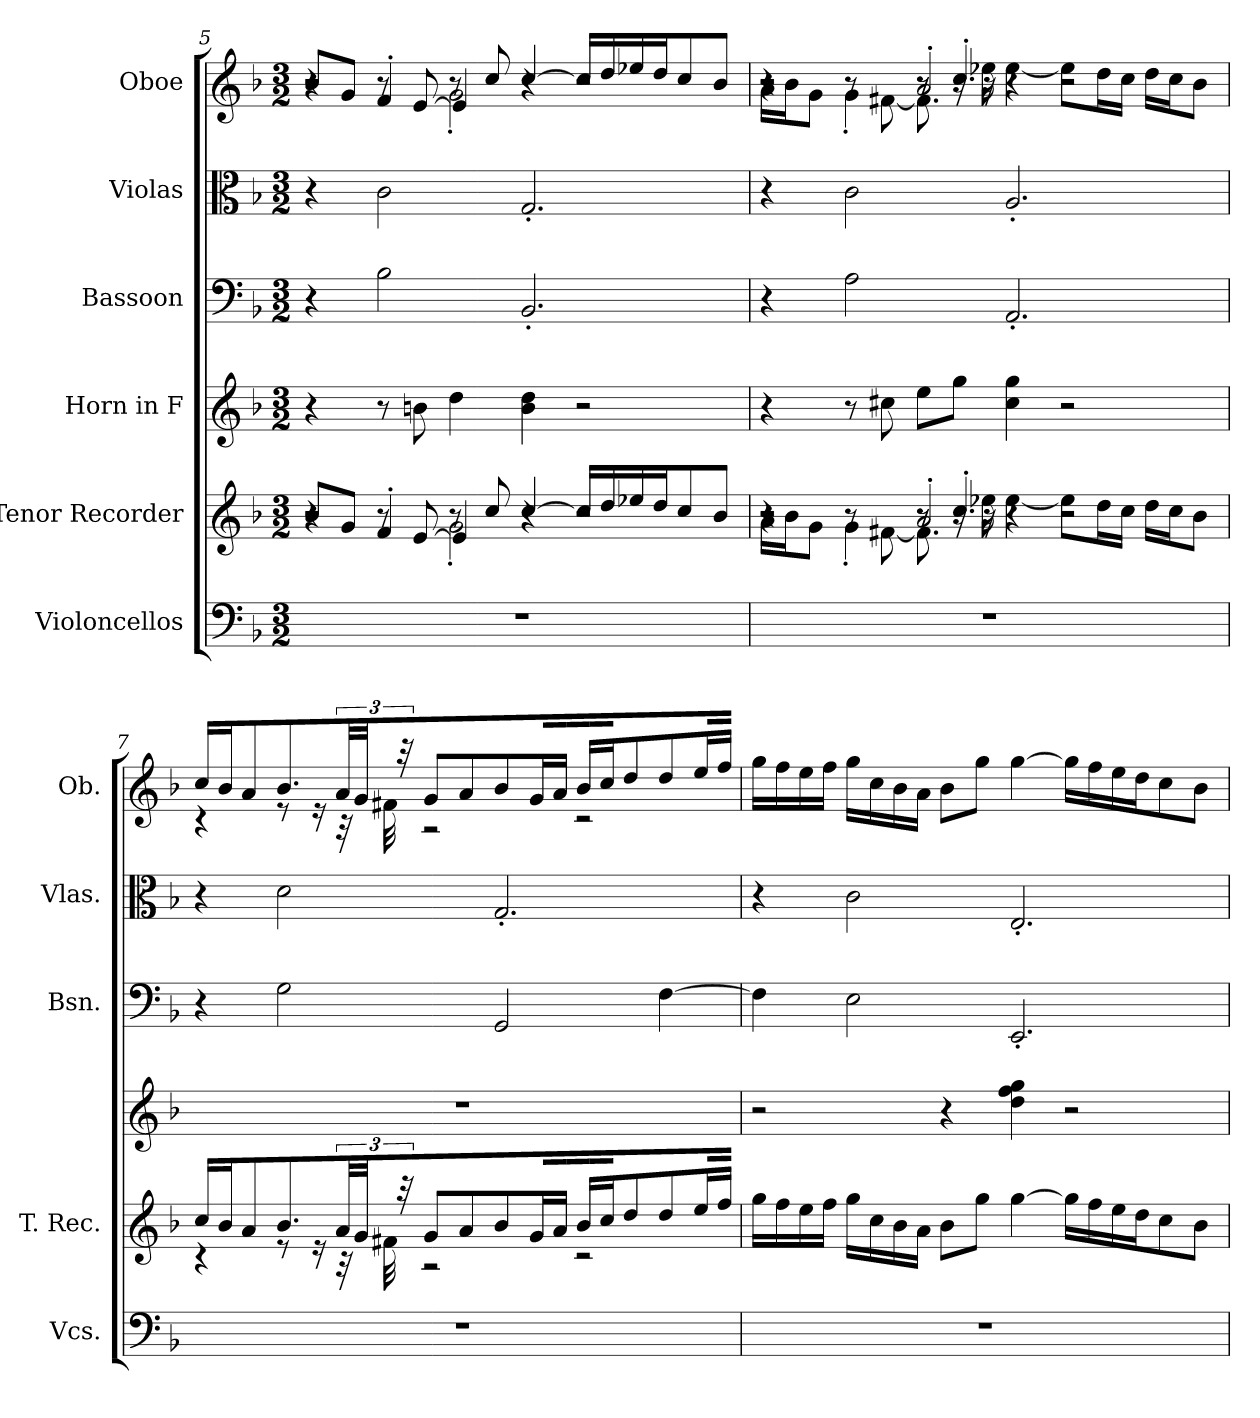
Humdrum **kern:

**kern	**kern	**kern	**kern	**kern	**kern
*part6	*part5	*part4	*part3	*part2	*part1
*staff6	*staff5	*staff4	*staff3	*staff2	*staff1
*I"Violoncellos	*I"Tenor Recorder	*I"Horn in F	*I"Bassoon	*I"Violas	*I"Oboe
*I'Vcs.	*I'T. Rec.	*	*I'Bsn.	*I'Vlas.	*I'Ob.
!!LO:PB:g=z
*clefF4	*clefG2	*clefG2	*clefF4	*clefC3	*clefG2
*	*	*ITrd4c7	*	*	*
*k[b-]	*k[b-]	*k[b-e-]	*k[b-]	*k[b-]	*k[b-]
*M3/2	*M3/2	*M3/2	*M3/2	*M3/2	*M3/2
=5	=5	=5	=5	=5	=5
*	*^	*	*	*	*^
*	*	*^	*	*	*	*	*^
1.r	8b-/L	2r	4r	4r	4r	4r	8b-/L	2r	4r
.	8g/J	.	.	.	.	.	8g/J	.	.
.	4f'/	.	8r	8r	2B-\	2c\	4f'/	.	8r
.	.	.	[8e/	8en\	.	.	.	.	[8e/
.	8r	2g'\	4e/]	4g\	.	.	8r	2g'\	4e/]
.	8cc/	.	.	.	.	.	8cc/	.	.
.	[4cc/	.	4r	4e\ 4g\	2.BB-'/	2.G'/	[4cc/	.	4r
.	16cc/LL]	2r	2r	2r	.	.	16cc/LL]	2r	2r
.	16dd/	.	.	.	.	.	16dd/	.	.
.	16ee-X/	.	.	.	.	.	16ee-X/	.	.
.	16dd/J	.	.	.	.	.	16dd/J	.	.
.	8cc/	.	.	.	.	.	8cc/	.	.
.	8b-/J	.	.	.	.	.	8b-/J	.	.
=6	=6	=6	=6	=6	=6	=6	=6	=6	=6
*	*	*	*^	*	*	*	*	*	*^
1.r	2r	16a\LL	2r	4r	4r	4r	4r	2r	16a\LL	2r	4r
.	.	16b-\J	.	.	.	.	.	.	16b-\J	.	.
.	.	8g\J	.	.	.	.	.	.	8g\J	.	.
.	.	4g'\	.	8r	8r	2A\	2c\	.	4g'\	.	8r
.	.	.	.	[8f#X\	8f#X\	.	.	.	.	.	[8f#X\
.	8r	8r	2a'/	8.f#\]	8a\L	.	.	8r	8r	2a'/	8.f#\]
.	4.cc'/	16r	.	.	8cc\J	.	.	4.cc'/	16r	.	.
.	.	16ee-X\	.	16r	.	.	.	.	16ee-X\	.	16r
.	.	[4ee-\	.	4r	4f#\ 4cc\	2.AA'/	2.A'/	.	[4ee-\	.	4r
.	2r	8ee-\L]	2r	2r	2r	.	.	2r	8ee-\L]	2r	2r
.	.	16dd\L	.	.	.	.	.	.	16dd\L	.	.
.	.	16cc\JJ	.	.	.	.	.	.	16cc\JJ	.	.
.	.	16dd\LL	.	.	.	.	.	.	16dd\LL	.	.
.	.	16cc\J	.	.	.	.	.	.	16cc\J	.	.
.	.	8b-\J	.	.	.	.	.	.	8b-\J	.	.
*	*	*v	*v	*v	*	*	*	*	*v	*v	*v
!!LO:LB:g=z
=7	=7	=7	=7	=7	=7	=7	=7
1.r	16cc/LL	4r	1.r	4r	4r	16cc/LL	4r
.	16b-/J	.	.	.	.	16b-/J	.
.	8a/	.	.	.	.	8a/	.
.	8.b-/	8r	.	2G\	2d\	8.b-/	8r
.	.	16r	.	.	.	.	16r
.	48a/LL	32r	.	.	.	48a/LL	32r
.	48g/JJJ	.	.	.	.	48g/JJJ	.
.	.	32f#X\	.	.	.	.	32f#X\
.	48r	.	.	.	.	48r	.
.	8g/L	2r	.	.	.	8g/L	2r
.	8a/	.	.	.	.	8a/	.
.	8b-/	.	.	2GG/	2.G'/	8b-/	.
.	16g/L	.	.	.	.	16g/L	.
.	16a/JJ	.	.	.	.	16a/JJ	.
.	16b-/LL	2r	.	.	.	16b-/LL	2r
.	16cc/J	.	.	.	.	16cc/J	.
.	8dd/	.	.	.	.	8dd/	.
.	8dd/	.	.	[4F\	.	8dd/	.
.	16ee/L	.	.	.	.	16ee/L	.
.	16ff/JJ	.	.	.	.	16ff/JJ	.
*	*v	*v	*	*	*	*v	*v
=8	=8	=8	=8	=8	=8
1.r	16gg\LL	2r	4F\]	4r	16gg\LL
.	16ff\	.	.	.	16ff\
.	16ee\	.	.	.	16ee\
.	16ff\JJ	.	.	.	16ff\JJ
.	16gg\LL	.	2E\	2c\	16gg\LL
.	16cc\	.	.	.	16cc\
.	16b-\	.	.	.	16b-\
.	16a\JJ	.	.	.	16a\JJ
.	8b-\L	4r	.	.	8b-\L
.	8gg\J	.	.	.	8gg\J
.	[4gg\	4g\ 4b-\ 4cc\	2.EE'/	2.E'/	[4gg\
*	*	*	*	*	*MM72
.	16gg\LL]	2r	.	.	16gg\LL]
.	16ff\	.	.	.	16ff\
.	16ee\	.	.	.	16ee\
.	16dd\J	.	.	.	16dd\J
.	8cc\	.	.	.	8cc\
.	8b-\J	.	.	.	8b-\J
=	=	=	=	=	=
*-	*-	*-	*-	*-	*-
